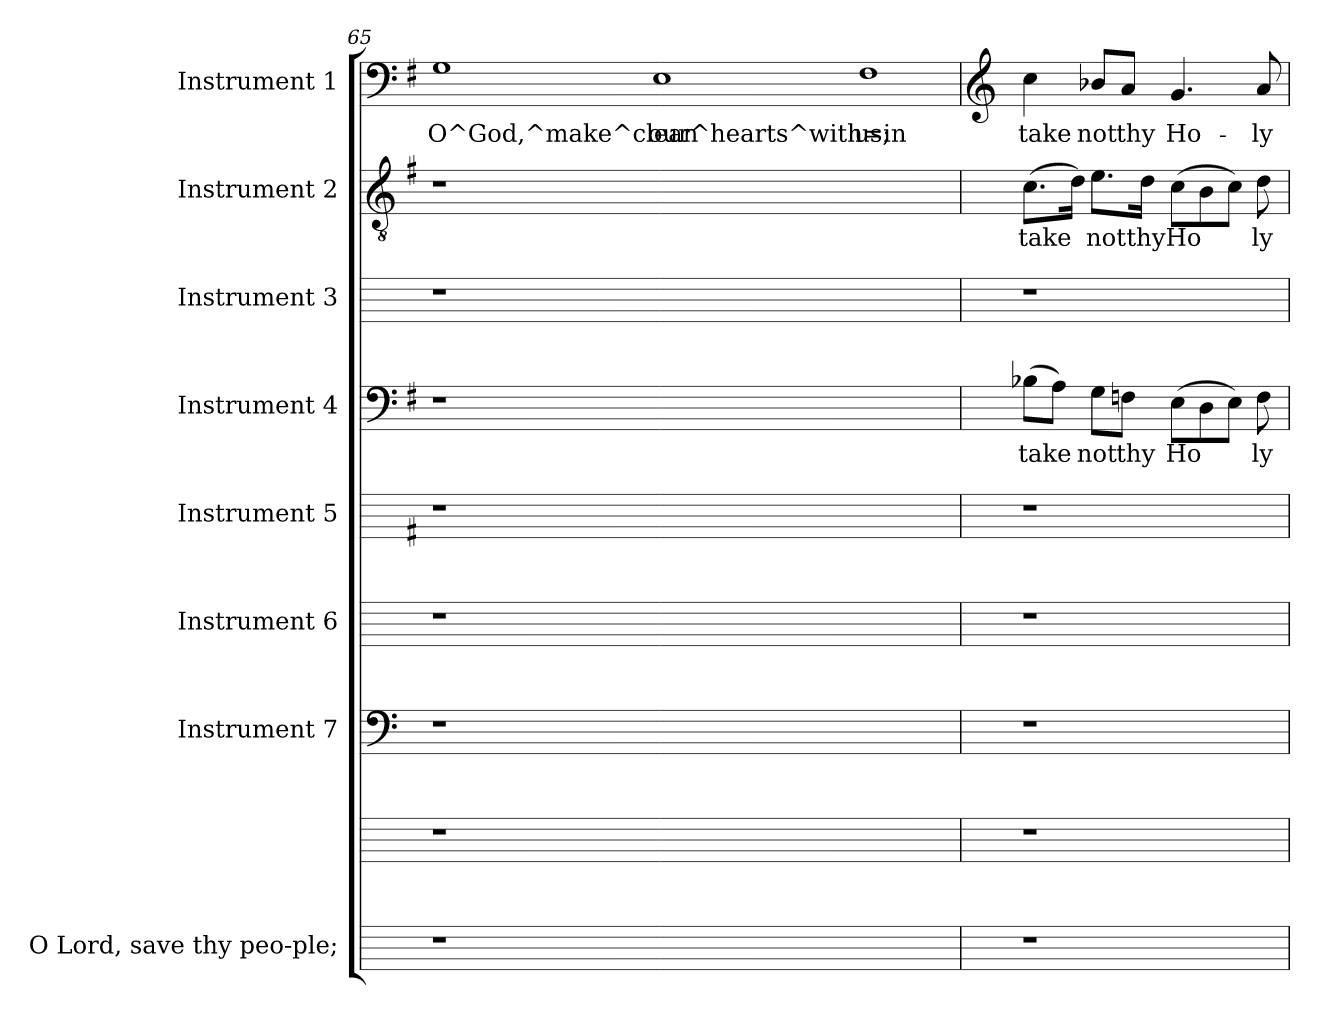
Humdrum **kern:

**kern	**kern	**kern	**kern	**kern	**kern	**text	**kern	**kern	**text	**kern	**text
*part9	*part8	*part7	*part6	*part5	*part4	*part4	*part3	*part2	*part2	*part1	*part1
*staff9	*staff8	*staff7	*staff6	*staff5	*staff4	*staff4	*staff3	*staff2	*staff2	*staff1	*staff1
*I"O Lord, save thy peo-ple;	*	*I"Instrument 7	*I"Instrument 6	*I"Instrument 5	*I"Instrument 4	*	*I"Instrument 3	*I"Instrument 2	*	*I"Instrument 1	*
!!LO:LB:g=z
*	*	*clefF4	*	*	*clefF4	*	*	*clefGv2	*	*clefF4	*
*	*	*	*	*ITrd-3c-5	*	*	*	*ITrd-3c-5	*	*ITrd-3c-5	*
*k[]	*k[]	*k[]	*k[]	*k[]	*k[f#]	*	*k[]	*k[]	*	*k[]	*
*C:	*C:	*C:	*C:	*C:	*G:	*	*C:	*C:	*	*C:	*
=65	=65	=65	=65	=65	=65	=65	=65	=65	=65	=65	=65
!	!	!	!	!	!	!	!	!	!	!	!LO:LY:b:cj
1r	1r	1r	1r	1r	1r	.	1r	1r	.	1c	O^God,^make^clean
!	!	!	!	!	!	!	!	!	!	!	!LO:LY:b:cj
0ryy	0ryy	0ryy	0ryy	0ryy	0ryy	.	0ryy	0ryy	.	1A	our^hearts^with=in
!	!	!	!	!	!	!	!	!	!	!	!LO:LY:b:cj
.	.	.	.	.	.	.	.	.	.	1B	us;
!!LO:PB:g=z
=66	=66	=66	=66	=66	=66	=66	=66	=66	=66	=66	=66
*	*	*	*	*	*	*	*	*	*	*clefG2	*
!	!	!	!	!	!	!LO:LY:b:cj	!	!	!LO:LY:b:cj	!	!LO:LY:b:cj
1r	1r	1r	1r	1r	(>8B-X\L	take	1r	(>8.f\L	take	4ff\	take
!	!	!	!	!	!	!LO:LY:b:cj	!	!	!	!	!
.	.	.	.	.	8A\J)	.	.	.	.	.	.
!	!	!	!	!	!	!	!	!	!LO:LY:b:cj	!	!
.	.	.	.	.	.	.	.	16g\J)	.	.	.
!	!	!	!	!	!	!LO:LY:b:cj	!	!	!LO:LY:b:cj	!	!LO:LY:b:cj
.	.	.	.	.	8G\L	not	.	8.a\L	not	8ee-X/L	not
!	!	!	!	!	!	!LO:LY:b:cj	!	!	!	!	!LO:LY:b:cj
.	.	.	.	.	8Fn\J	thy	.	.	.	8dd/J	thy
!	!	!	!	!	!	!	!	!	!LO:LY:b:cj	!	!
.	.	.	.	.	.	.	.	16g\J	thy	.	.
!	!	!	!	!	!	!LO:LY:b:cj	!	!	!LO:LY:b:cj	!	!LO:LY:b:cj
.	.	.	.	.	(>8E\L	Ho-	.	(>8f\L	Ho-	4.cc/	Ho-
!	!	!	!	!	!	!LO:LY:b:cj	!	!	!LO:LY:b:cj	!	!
.	.	.	.	.	8D\	--	.	8e\	--	.	.
!	!	!	!	!	!	!LO:LY:b:cj	!	!	!LO:LY:b:cj	!	!
.	.	.	.	.	8E\J)	--	.	8f\J)	--	.	.
!	!	!	!	!	!	!LO:LY:b:cj	!	!	!LO:LY:b:cj	!	!LO:LY:b:cj
.	.	.	.	.	8F\	-ly	.	8g\	-ly	8dd/	-ly
=	=	=	=	=	=	=	=	=	=	=	=
*-	*-	*-	*-	*-	*-	*-	*-	*-	*-	*-	*-
